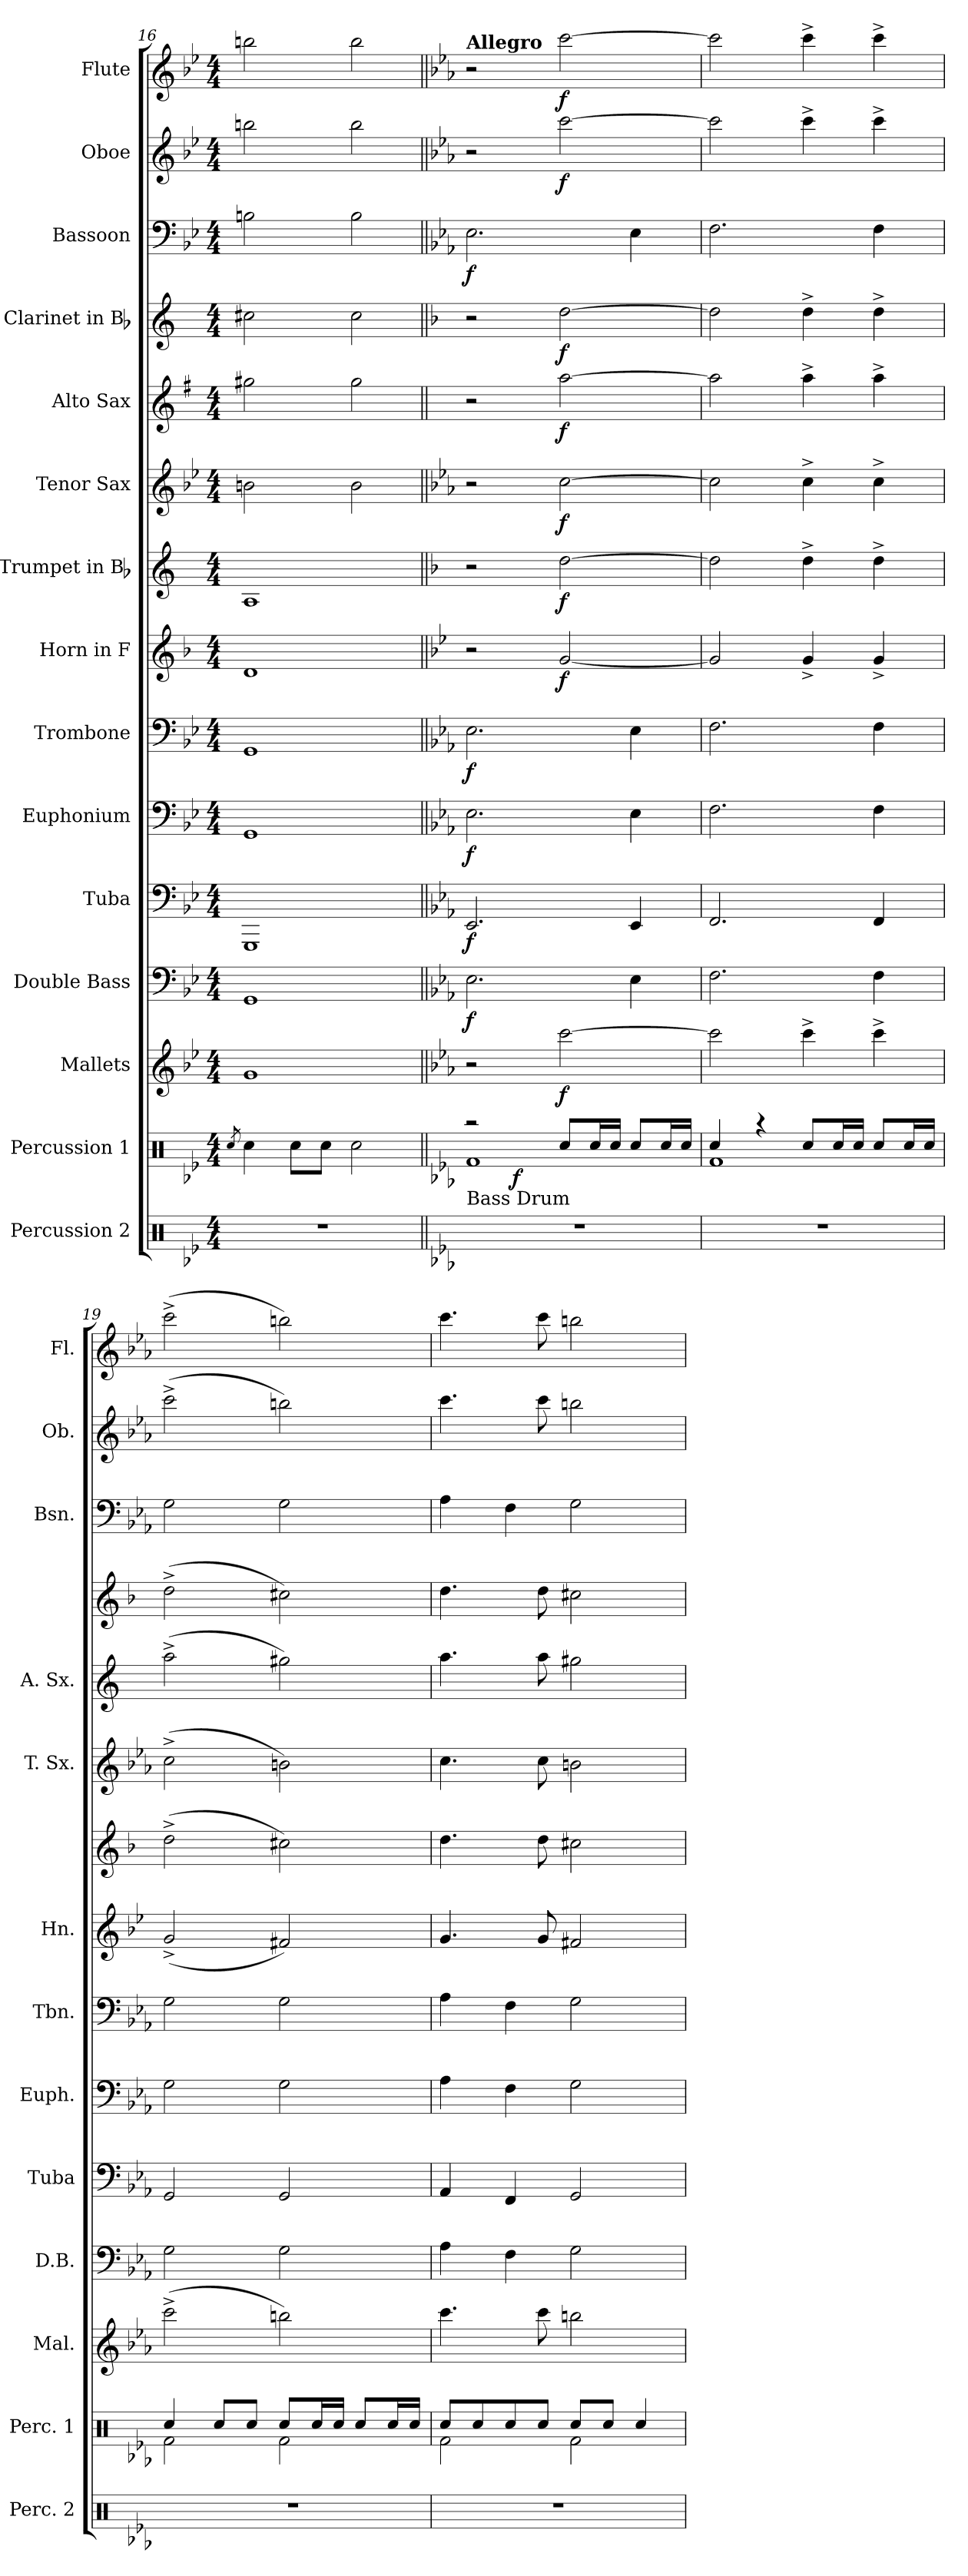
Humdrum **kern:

**kern	**kern	**dynam	**kern	**dynam	**kern	**dynam	**kern	**dynam	**kern	**dynam	**kern	**dynam	**kern	**dynam	**kern	**dynam	**kern	**dynam	**kern	**dynam	**kern	**dynam	**kern	**dynam	**kern	**dynam	**kern	**dynam
*part15	*part14	*part14	*part13	*part13	*part12	*part12	*part11	*part11	*part10	*part10	*part9	*part9	*part8	*part8	*part7	*part7	*part6	*part6	*part5	*part5	*part4	*part4	*part3	*part3	*part2	*part2	*part1	*part1
*staff15	*staff14	*staff14	*staff13	*staff13	*staff12	*staff12	*staff11	*staff11	*staff10	*staff10	*staff9	*staff9	*staff8	*staff8	*staff7	*staff7	*staff6	*staff6	*staff5	*staff5	*staff4	*staff4	*staff3	*staff3	*staff2	*staff2	*staff1	*staff1
*I"Percussion 2	*I"Percussion 1	*	*I"Mallets	*	*I"Double Bass	*	*I"Tuba	*	*I"Euphonium	*	*I"Trombone	*	*I"Horn in F	*	*I"Trumpet in Bb	*	*I"Tenor Sax	*	*I"Alto Sax	*	*I"Clarinet in Bb	*	*I"Bassoon	*	*I"Oboe	*	*I"Flute	*
*I'Perc. 2	*I'Perc. 1	*	*I'Mal.	*	*I'D.B.	*	*I'Tuba	*	*I'Euph.	*	*I'Tbn.	*	*I'Hn.	*	*	*	*I'T. Sx.	*	*I'A. Sx.	*	*	*	*I'Bsn.	*	*I'Ob.	*	*I'Fl.	*
*clefX	*clefX	*	*clefG2	*	*clefF4	*	*clefF4	*	*clefF4	*	*clefF4	*	*clefG2	*	*clefG2	*	*clefG2	*	*clefG2	*	*clefG2	*	*clefF4	*	*clefG2	*	*clefG2	*
*	*	*	*	*	*ITrd7c12	*	*	*	*	*	*	*	*ITrd4c7	*	*ITrd1c2	*	*ITrd8c14	*	*ITrd5c9	*	*ITrd1c2	*	*	*	*	*	*	*
*k[b-e-]	*k[b-e-]	*	*k[b-e-]	*	*k[b-e-]	*	*k[b-e-]	*	*k[b-e-]	*	*k[b-e-]	*	*k[b-e-]	*	*k[b-e-]	*	*k[b-e-]	*	*k[b-e-]	*	*k[b-e-]	*	*k[b-e-]	*	*k[b-e-]	*	*k[b-e-]	*
*B-:	*B-:	*	*B-:	*	*B-:	*	*B-:	*	*B-:	*	*B-:	*	*B-:	*	*B-:	*	*B-:	*	*B-:	*	*B-:	*	*B-:	*	*B-:	*	*B-:	*
*M4/4	*M4/4	*	*M4/4	*	*M4/4	*	*M4/4	*	*M4/4	*	*M4/4	*	*M4/4	*	*M4/4	*	*M4/4	*	*M4/4	*	*M4/4	*	*M4/4	*	*M4/4	*	*M4/4	*
=16	=16	=16	=16	=16	=16	=16	=16	=16	=16	=16	=16	=16	=16	=16	=16	=16	=16	=16	=16	=16	=16	=16	=16	=16	=16	=16	=16	=16
.	8qRcc/	.	.	.	.	.	.	.	.	.	.	.	.	.	.	.	.	.	.	.	.	.	.	.	.	.	.	.
1r	4Rcc\	.	1g	.	1GGG	.	1GGG	.	1GG	.	1GG	.	1G	.	1G	.	2Bn\	.	2bn\	.	2bn\	.	2Bn\	.	2bbn\	.	2bbn\	.
.	8Rcc\L	.	.	.	.	.	.	.	.	.	.	.	.	.	.	.	.	.	.	.	.	.	.	.	.	.	.	.
.	8Rcc\J	.	.	.	.	.	.	.	.	.	.	.	.	.	.	.	.	.	.	.	.	.	.	.	.	.	.	.
.	2Rcc\	.	.	.	.	.	.	.	.	.	.	.	.	.	.	.	2B\	.	2b\	.	2b\	.	2B\	.	2bb\	.	2bb\	.
!!LO:PB:g=z
=17||	=17||	=17||	=17||	=17||	=17||	=17||	=17||	=17||	=17||	=17||	=17||	=17||	=17||	=17||	=17||	=17||	=17||	=17||	=17||	=17||	=17||	=17||	=17||	=17||	=17||	=17||	=17||	=17||
*k[b-e-a-]	*k[b-e-a-]	*	*k[b-e-a-]	*	*k[b-e-a-]	*	*k[b-e-a-]	*	*k[b-e-a-]	*	*k[b-e-a-]	*	*k[b-e-a-]	*	*k[b-e-a-]	*	*k[b-e-a-]	*	*k[b-e-a-]	*	*k[b-e-a-]	*	*k[b-e-a-]	*	*k[b-e-a-]	*	*k[b-e-a-]	*
*c:	*c:	*	*c:	*	*c:	*	*c:	*	*c:	*	*c:	*	*c:	*	*c:	*	*c:	*	*c:	*	*c:	*	*c:	*	*c:	*	*c:	*
*	*	*	*	*	*	*	*	*	*	*	*	*	*	*	*	*	*	*	*	*	*	*	*	*	*	*	*MM120	*
*	*^	*	*	*	*	*	*	*	*	*	*	*	*	*	*	*	*	*	*	*	*	*	*	*	*	*	*	*
!	!	!	!	!	!	!	!	!	!	!	!	!	!	!	!	!	!	!	!	!	!	!	!	!	!	!	!	!LO:TX:a:B:t=Allegro	!
!	!LO:TX:b:t=Bass Drum	!	!	!	!	!	!	!	!	!	!	!	!	!	!	!	!	!	!	!	!	!	!	!	!	!	!	!	!
!	!	!	!	!	!	!	!LO:DY:b	!	!LO:DY:b	!	!LO:DY:b	!	!LO:DY:b	!	!	!	!	!	!	!	!	!	!	!	!LO:DY:b	!	!	!	!
*	*	*^	*	*	*	*	*	*	*	*	*	*	*	*	*	*	*	*	*	*	*	*	*	*	*	*	*	*	*
1r	2raa	1Rf	4ryy	.	2r	.	2.EE-\	f	2.EE-/	f	2.E-\	f	2.E-\	f	2r	.	2r	.	2r	.	2r	.	2r	.	2.E-\	f	2r	.	2r	.
!	!	!	!	!LO:DY:b	!	!	!	!	!	!	!	!	!	!	!	!	!	!	!	!	!	!	!	!	!	!	!	!	!	!
.	.	.	2.ryy	f	.	.	.	.	.	.	.	.	.	.	.	.	.	.	.	.	.	.	.	.	.	.	.	.	.	.
!	!	!	!	!	!	!LO:DY:b	!	!	!	!	!	!	!	!	!	!LO:DY:b	!	!LO:DY:b	!	!LO:DY:b	!	!LO:DY:b	!	!LO:DY:b	!	!	!	!LO:DY:b	!	!LO:DY:b
.	8Rcc/L	.	.	.	[2ccc\	f	.	.	.	.	.	.	.	.	[2c/	f	[2cc\	f	[2c\	f	[2cc\	f	[2cc\	f	.	.	[2ccc\	f	[2ccc\	f
.	16Rcc/L	.	.	.	.	.	.	.	.	.	.	.	.	.	.	.	.	.	.	.	.	.	.	.	.	.	.	.	.	.
.	16Rcc/JJ	.	.	.	.	.	.	.	.	.	.	.	.	.	.	.	.	.	.	.	.	.	.	.	.	.	.	.	.	.
.	8Rcc/L	.	.	.	.	.	4EE-\	.	4EE-/	.	4E-\	.	4E-\	.	.	.	.	.	.	.	.	.	.	.	4E-\	.	.	.	.	.
.	16Rcc/L	.	.	.	.	.	.	.	.	.	.	.	.	.	.	.	.	.	.	.	.	.	.	.	.	.	.	.	.	.
.	16Rcc/JJ	.	.	.	.	.	.	.	.	.	.	.	.	.	.	.	.	.	.	.	.	.	.	.	.	.	.	.	.	.
*	*	*v	*v	*	*	*	*	*	*	*	*	*	*	*	*	*	*	*	*	*	*	*	*	*	*	*	*	*	*	*
=18	=18	=18	=18	=18	=18	=18	=18	=18	=18	=18	=18	=18	=18	=18	=18	=18	=18	=18	=18	=18	=18	=18	=18	=18	=18	=18	=18	=18	=18
1r	4Rcc/	1Rf	.	2ccc\]	.	2.FF\	.	2.FF/	.	2.F\	.	2.F\	.	2c/]	.	2cc\]	.	2c\]	.	2cc\]	.	2cc\]	.	2.F\	.	2ccc\]	.	2ccc\]	.
.	4raa	.	.	.	.	.	.	.	.	.	.	.	.	.	.	.	.	.	.	.	.	.	.	.	.	.	.	.	.
.	8Rcc/L	.	.	4ccc^>\	.	.	.	.	.	.	.	.	.	4c^</	.	4cc^>\	.	4c^>\	.	4cc^>\	.	4cc^>\	.	.	.	4ccc^>\	.	4ccc^>\	.
.	16Rcc/L	.	.	.	.	.	.	.	.	.	.	.	.	.	.	.	.	.	.	.	.	.	.	.	.	.	.	.	.
.	16Rcc/JJ	.	.	.	.	.	.	.	.	.	.	.	.	.	.	.	.	.	.	.	.	.	.	.	.	.	.	.	.
.	8Rcc/L	.	.	4ccc^>\	.	4FF\	.	4FF/	.	4F\	.	4F\	.	4c^</	.	4cc^>\	.	4c^>\	.	4cc^>\	.	4cc^>\	.	4F\	.	4ccc^>\	.	4ccc^>\	.
.	16Rcc/L	.	.	.	.	.	.	.	.	.	.	.	.	.	.	.	.	.	.	.	.	.	.	.	.	.	.	.	.
.	16Rcc/JJ	.	.	.	.	.	.	.	.	.	.	.	.	.	.	.	.	.	.	.	.	.	.	.	.	.	.	.	.
=19	=19	=19	=19	=19	=19	=19	=19	=19	=19	=19	=19	=19	=19	=19	=19	=19	=19	=19	=19	=19	=19	=19	=19	=19	=19	=19	=19	=19	=19
1r	4Rcc/	2Rf\	.	(>2ccc^>\	.	2GG\	.	2GG/	.	2G\	.	2G\	.	(<2c^</	.	(>2cc^>\	.	(>2c^>\	.	(>2cc^>\	.	(>2cc^>\	.	2G\	.	(>2ccc^>\	.	(>2ccc^>\	.
.	8Rcc/L	.	.	.	.	.	.	.	.	.	.	.	.	.	.	.	.	.	.	.	.	.	.	.	.	.	.	.	.
.	8Rcc/J	.	.	.	.	.	.	.	.	.	.	.	.	.	.	.	.	.	.	.	.	.	.	.	.	.	.	.	.
.	8Rcc/L	2Rf\	.	2bbn\)	.	2GG\	.	2GG/	.	2G\	.	2G\	.	2Bn/)	.	2bn\)	.	2Bn\)	.	2bn\)	.	2bn\)	.	2G\	.	2bbn\)	.	2bbn\)	.
.	16Rcc/L	.	.	.	.	.	.	.	.	.	.	.	.	.	.	.	.	.	.	.	.	.	.	.	.	.	.	.	.
.	16Rcc/JJ	.	.	.	.	.	.	.	.	.	.	.	.	.	.	.	.	.	.	.	.	.	.	.	.	.	.	.	.
.	8Rcc/L	.	.	.	.	.	.	.	.	.	.	.	.	.	.	.	.	.	.	.	.	.	.	.	.	.	.	.	.
.	16Rcc/L	.	.	.	.	.	.	.	.	.	.	.	.	.	.	.	.	.	.	.	.	.	.	.	.	.	.	.	.
.	16Rcc/JJ	.	.	.	.	.	.	.	.	.	.	.	.	.	.	.	.	.	.	.	.	.	.	.	.	.	.	.	.
=20	=20	=20	=20	=20	=20	=20	=20	=20	=20	=20	=20	=20	=20	=20	=20	=20	=20	=20	=20	=20	=20	=20	=20	=20	=20	=20	=20	=20	=20
1r	8Rcc/L	2Rf\	.	4.ccc\	.	4AA-\	.	4AA-/	.	4A-\	.	4A-\	.	4.c/	.	4.cc\	.	4.c\	.	4.cc\	.	4.cc\	.	4A-\	.	4.ccc\	.	4.ccc\	.
.	8Rcc/	.	.	.	.	.	.	.	.	.	.	.	.	.	.	.	.	.	.	.	.	.	.	.	.	.	.	.	.
.	8Rcc/	.	.	.	.	4FF\	.	4FF/	.	4F\	.	4F\	.	.	.	.	.	.	.	.	.	.	.	4F\	.	.	.	.	.
.	8Rcc/J	.	.	8ccc\	.	.	.	.	.	.	.	.	.	8c/	.	8cc\	.	8c\	.	8cc\	.	8cc\	.	.	.	8ccc\	.	8ccc\	.
.	8Rcc/L	2Rf\	.	2bbn\	.	2GG\	.	2GG/	.	2G\	.	2G\	.	2Bn/	.	2bn\	.	2Bn\	.	2bn\	.	2bn\	.	2G\	.	2bbn\	.	2bbn\	.
.	8Rcc/J	.	.	.	.	.	.	.	.	.	.	.	.	.	.	.	.	.	.	.	.	.	.	.	.	.	.	.	.
.	4Rcc/	.	.	.	.	.	.	.	.	.	.	.	.	.	.	.	.	.	.	.	.	.	.	.	.	.	.	.	.
*	*v	*v	*	*	*	*	*	*	*	*	*	*	*	*	*	*	*	*	*	*	*	*	*	*	*	*	*	*	*
=	=	=	=	=	=	=	=	=	=	=	=	=	=	=	=	=	=	=	=	=	=	=	=	=	=	=	=	=
*-	*-	*-	*-	*-	*-	*-	*-	*-	*-	*-	*-	*-	*-	*-	*-	*-	*-	*-	*-	*-	*-	*-	*-	*-	*-	*-	*-	*-
